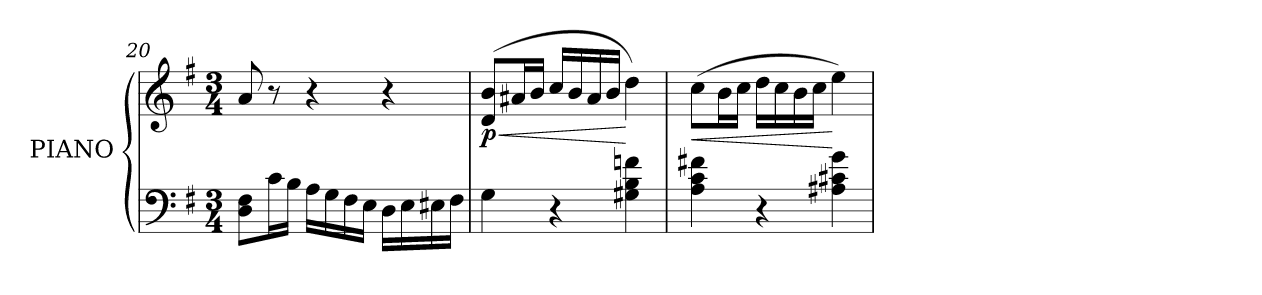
**kern	**kern	**dynam
*part1	*part1	*part1
*staff2	*staff1	*staff1/2
*I"PIANO	*	*
*I'Pno.	*	*
!!LO:LB:g=z
*clefF4	*clefG2	*
*k[f#]	*k[f#]	*
*M3/4	*M3/4	*
=20	=20	=20
8D\ 8F#\L	8a/	.
16c\L	8r	.
16B\JJ	.	.
16A\LL	4r	.
16G\	.	.
16F#\	.	.
16E\JJ	.	.
16D\LL	4r	.
16E\	.	.
16E#X\	.	.
16F#\JJ	.	.
=21	=21	=21
!	!	!LO:HP:b
!	!	!LO:DY:n=1:b
4G\	(>8d/ 8b/L	< p
.	16a#X/L	.
.	16b/JJ	.
4r	16cc/LL	.
.	16b/	.
.	16a#/	.
.	16b/JJ	.
4G#X\ 4B\ 4fn\	4dd\)	[
=22	=22	=22
!	!	!LO:HP:b
4A\ 4c\ 4f#X\	(>8cc\L	<
.	16b\L	.
.	16cc\JJ	.
4r	16dd\LL	.
.	16cc\	.
.	16b\	.
.	16cc\JJ	.
4A#X\ 4c#X\ 4g\	4ee\)	[
=	=	=
*-	*-	*-
